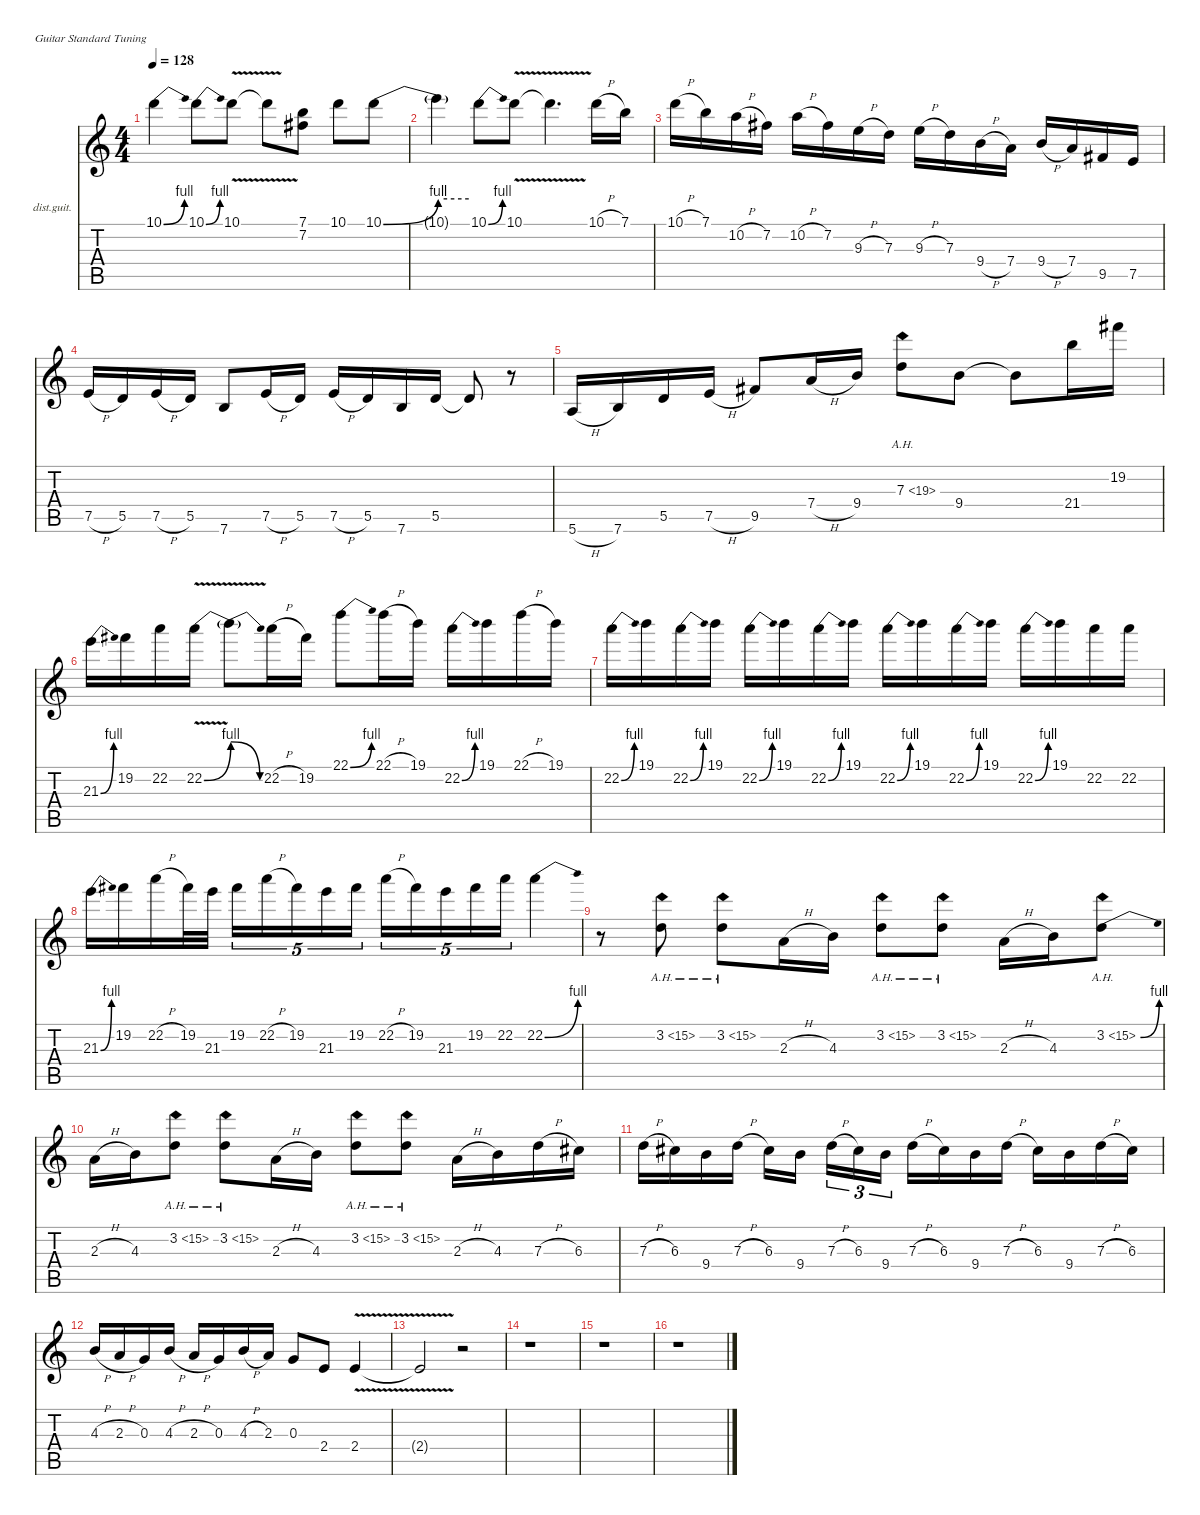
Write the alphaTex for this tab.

\defaultSystemsLayout 4
\hideDynamics
\bracketExtendMode nobrackets
\firstSystemTrackNameOrientation horizontal
\otherSystemsTrackNameOrientation horizontal
\track ("Lead Guitar" "dist.guit.") {instrument distortionguitar}
\staff {score tabs}
\tuning (E4 B3 G3 D3 A2 E2)
\ts (4 4)
\tempo 128
\clef g2
\ks c
10.1{be (bend 0 0 30 4)}.4{dy fff} 10.1{be (bend 0 0 30 4)}.8 10.1{v}.8 10.1{v t}.8{dy f} (7.1 7.2{acc #}).8{dy fff} 10.1.8 10.1{be (bend 0 0 60 4)}.8 |
10.1{be (hold 0 4 60 4) t}.4{dy f} 10.1{be (bend 0 0 30 4)}.8{dy fff} 10.1{v}.8 10.1{v t}.4{d dy f} 10.1{h}.16{dy fff} 7.1.16{dy ff} |
10.1{h}.16{dy fff} 7.1.16{dy ff} 10.2{h}.16{dy fff} 7.2{acc #}.16{dy ff} 10.2{h}.16{dy fff} 7.2{acc #}.16{dy ff} 9.3{h}.16{dy fff} 7.3.16{dy ff} 9.3{h}.16{dy fff} 7.3.16{dy ff} 9.4{h}.16{dy fff} 7.4.16{dy ff} 9.4{h}.16{dy fff} 7.4.16{dy ff} 9.5{acc #}.16{dy fff} 7.5.16 |
7.5{h}.16 5.5.16{dy ff} 7.5{h}.16{dy fff} 5.5.16{dy ff} 7.6.8{dy fff} 7.5{h}.16 5.5.16{dy ff} 7.5{h}.16{dy fff} 5.5.16{dy ff} 7.6.16{dy fff} 5.5.16 5.5{t}.8{dy f} r.8 |
5.6{h}.16{dy fff} 7.6.16{dy ff} 5.5.16{dy fff} 7.5{h}.16 9.5{acc #}.8{dy ff} 7.4{h}.16{dy fff} 9.4.16{dy ff} 7.3{ah 12}.8{dy fff} 9.4.8 9.4{t}.8{dy f} 21.4.16 19.2{acc #}.16{dy fff} |
21.3{be (bend 0 0 30 4)}.16 19.2{acc #}.16 22.2.16 22.2{be (bend 0 0 60 4) v}.16 22.2{be (release 0 4 60 0) t}.8{dy f} 22.2{h}.16{dy fff} 19.2{acc #}.16{dy ff} 22.1{be (bend 0 0 30 4)}.8{dy fff} 22.1{h}.16 19.1.16{dy ff} 22.2{be (bend 0 0 30 4)}.16{dy fff} 19.1.16 22.1{h}.16 19.1.16{dy ff} |
22.2{be (bend 0 0 30 4)}.16{dy fff} 19.1.16 22.2{be (bend 0 0 30 4)}.16 19.1.16 22.2{be (bend 0 0 30 4)}.16 19.1.16 22.2{be (bend 0 0 30 4)}.16 19.1.16 22.2{be (bend 0 0 30 4)}.16 19.1.16 22.2{be (bend 0 0 30 4)}.16 19.1.16 22.2{be (bend 0 0 30 4)}.16 19.1.16 22.2.16 22.2.16 |
21.3{be (bend 0 0 30 4)}.16 19.2{acc #}.16 22.2{h}.16 19.2{acc #}.32{dy ff} 21.3.32{dy fff} 19.2{acc #}.16{tu (5 4)} 22.2{h}.16{tu (5 4)} 19.2{acc #}.16{tu (5 4) dy ff} 21.3.16{tu (5 4) dy fff} 19.2{acc #}.16{tu (5 4)} 22.2{h}.16{tu (5 4)} 19.2{acc #}.16{tu (5 4) dy ff} 21.3.16{tu (5 4) dy fff} 19.2{acc #}.16{tu (5 4)} 22.2.16{tu (5 4)} 22.2{be (bend 0 0 30 4)}.4 |
r.8 3.2{ah 12}.8{dy f} 3.2{ah 12}.8 2.3{h}.16{dy fff} 4.3.16{dy ff} 3.2{ah 12}.8{dy fff} 3.2{ah 12}.8 2.3{h}.16 4.3.16{dy ff} 3.2{be (bend 0 0 30 4) ah 12}.8{dy fff} |
2.3{h}.16 4.3.16{dy ff} 3.2{ah 12}.8{dy fff} 3.2{ah 12}.8 2.3{h}.16 4.3.16{dy ff} 3.2{ah 12}.8{dy fff} 3.2{ah 12}.8 2.3{h}.16 4.3.16{dy ff} 7.3{h}.16{dy fff} 6.3{acc #}.16{dy ff} |
7.3{h}.16{dy fff} 6.3{acc #}.16{dy ff} 9.4.16{dy fff} 7.3{h}.16 6.3{acc #}.16{dy ff} 9.4.16{dy fff} 7.3{h}.16{tu (3 2)} 6.3{acc #}.16{tu (3 2) dy ff} 9.4.16{tu (3 2) dy fff} 7.3{h}.16 6.3{acc #}.16{dy ff} 9.4.16{dy fff} 7.3{h}.16 6.3{acc #}.16{dy ff} 9.4.16{dy fff} 7.3{h}.16 6.3{acc #}.16{dy ff} |
4.3{h}.16{dy fff} 2.3{h}.16{dy ff} 0.3.16 4.3{h}.16{dy fff} 2.3{h}.16{dy ff} 0.3.16 4.3{h}.16{dy fff} 2.3.16{dy ff} 0.3.8{dy fff} 2.4.8 2.4{v}.4 |
2.4{v t}.2{dy f} r.2 |
r.1 |
r.1 |
r.1
